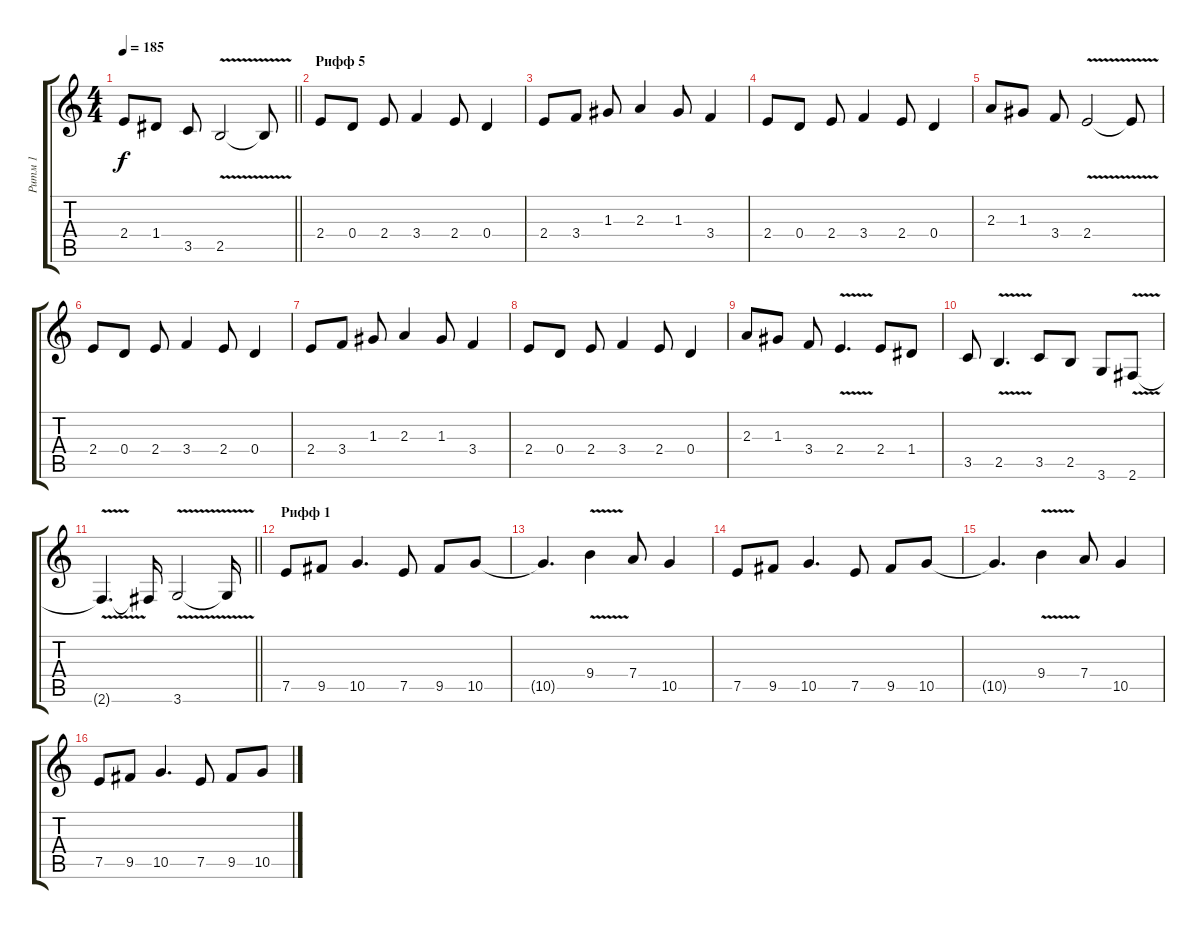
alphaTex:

\track ("Ритм 1" "Ритм 1") {instrument distortionguitar}
\staff {score tabs}
\tuning (E4 B3 G3 D3 A2 E2) {hide}
\ts (4 4)
\tempo 185
\clef g2
\barLineRight lightlight
\ks c
2.4.8{dy f} 1.4.8 3.5.8 2.5{v}.2 2.5{t}.8 |
\section ("" "Рифф 5")
2.4.8 0.4.8 2.4.8 3.4.4 2.4.8 0.4.4 |
2.4.8 3.4.8 1.3.8 2.3.4 1.3.8 3.4.4 |
2.4.8 0.4.8 2.4.8 3.4.4 2.4.8 0.4.4 |
2.3.8 1.3.8 3.4.8 2.4{v}.2 2.4{t}.8 |
2.4.8 0.4.8 2.4.8 3.4.4 2.4.8 0.4.4 |
2.4.8 3.4.8 1.3.8 2.3.4 1.3.8 3.4.4 |
2.4.8 0.4.8 2.4.8 3.4.4 2.4.8 0.4.4 |
2.3.8 1.3.8 3.4.8 2.4{v}.4{d} 2.4.8 1.4.8 |
3.5.8 2.5{v}.4{d} 3.5.8 2.5.8 3.6.8 2.6{v}.8 |
\barLineRight lightlight
2.6{t}.4{d} 2.6{t}.16 3.6{v}.2 3.6{t}.16 |
\section ("" "Рифф 1")
7.5.8 9.5.8 10.5.4{d} 7.5.8 9.5.8 10.5.8 |
10.5{t}.4{d} 9.4{v}.4 7.4.8 10.5.4 |
7.5.8 9.5.8 10.5.4{d} 7.5.8 9.5.8 10.5.8 |
10.5{t}.4{d} 9.4{v}.4 7.4.8 10.5.4 |
7.5.8 9.5.8 10.5.4{d} 7.5.8 9.5.8 10.5.8
